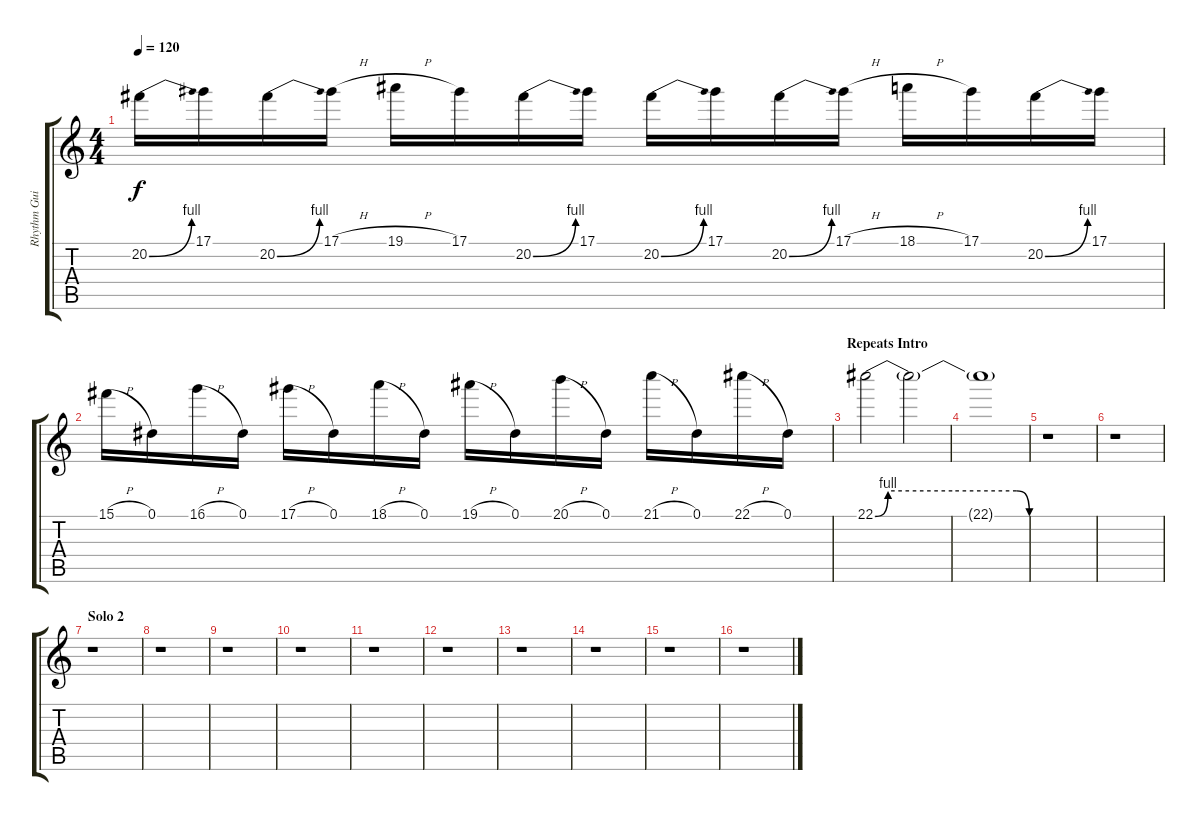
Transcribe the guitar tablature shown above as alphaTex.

\track ("Rhythm Guitar 2" "Rhythm Gui") {instrument distortionguitar}
\staff {score tabs}
\tuning (Eb4 Bb3 Gb3 Db3 Ab2 Eb2) {hide}
\ts (4 4)
\tempo 120
\clef g2
\ks c
20.2{be (bend 0 0 60 4)}.16{dy f} 17.1.16 20.2{be (bend 0 0 60 4)}.16 17.1{h}.16 19.1{h}.16 17.1.16 20.2{be (bend 0 0 60 4)}.16 17.1.16 20.2{be (bend 0 0 60 4)}.16 17.1.16 20.2{be (bend 0 0 60 4)}.16 17.1{h}.16 18.1{h}.16 17.1.16 20.2{be (bend 0 0 60 4)}.16 17.1.16 |
15.1{h}.16 0.1.16 16.1{h}.16 0.1.16 17.1{h}.16 0.1.16 18.1{h}.16 0.1.16 19.1{h}.16 0.1.16 20.1{h}.16 0.1.16 21.1{h}.16 0.1.16 22.1{h}.16 0.1.16 |
\section ("" "Repeats Intro")
22.1{be (custom 0 0 5 4 30 4 55 4 60 0)}.2 22.1{t}.2{volume 0} |
22.1{t}.1 |
r.1 |
r.1 |
\section ("" "Solo 2")
r.1 |
r.1 |
r.1 |
r.1 |
r.1 |
r.1 |
r.1 |
r.1 |
r.1 |
r.1
